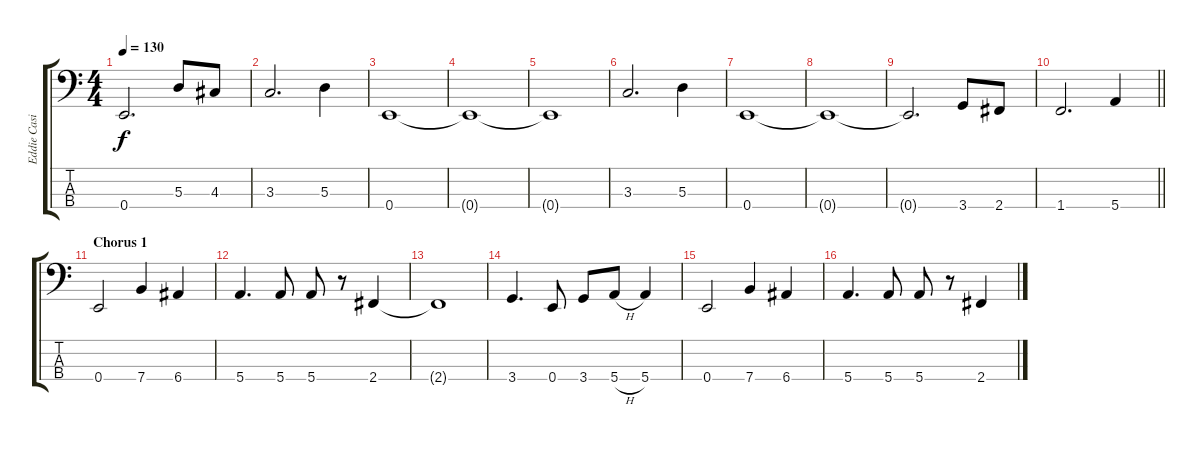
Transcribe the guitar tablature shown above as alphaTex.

\track ("Eddie Casillas" "Eddie Casi") {instrument electricbassfinger}
\staff {score tabs}
\tuning (G2 D2 A1 E1) {hide}
\ts (4 4)
\tempo 130
\clef f4
\ks c
0.4{t}.2{d dy f} 5.3.8 4.3.8 |
3.3.2{d} 5.3.4 |
0.4.1 |
0.4{t}.1 |
0.4{t}.1 |
3.3.2{d} 5.3.4 |
0.4.1 |
0.4{t}.1 |
0.4{t}.2{d} 3.4.8 2.4.8 |
\barLineRight lightlight
1.4.2{d} 5.4.4 |
\section ("" "Chorus 1")
0.4.2 7.4.4 6.4.4 |
5.4.4{d} 5.4.8 5.4.8 r.8 2.4.4 |
2.4{t}.1 |
3.4.4{d} 0.4.8 3.4.8 5.4{h}.8 5.4.4 |
0.4.2 7.4.4 6.4.4 |
5.4.4{d} 5.4.8 5.4.8 r.8 2.4.4
